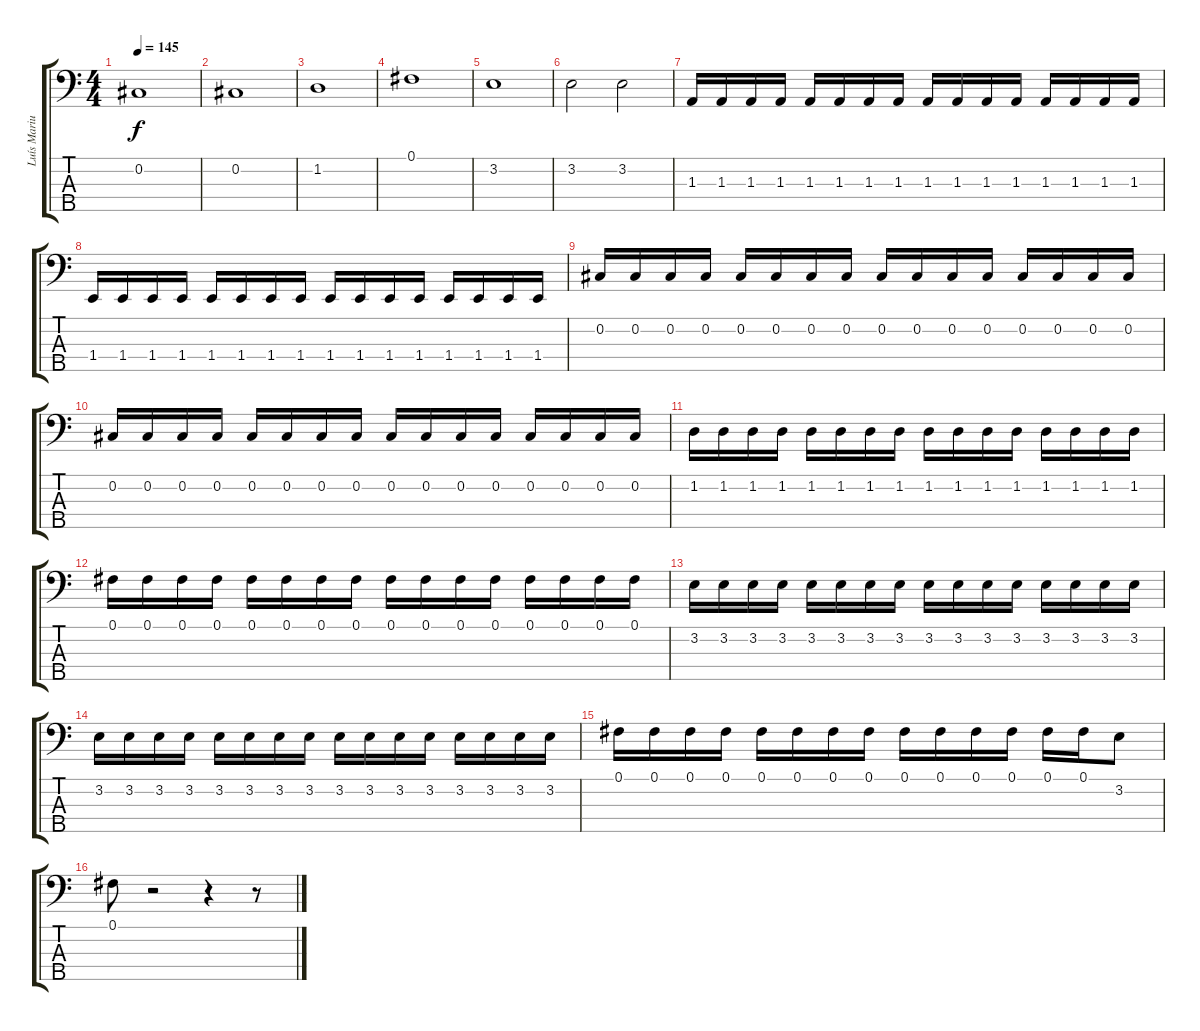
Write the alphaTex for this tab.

\track ("Luís Mariutti" "Luís Mariu") {instrument electricbassfinger}
\staff {score tabs}
\tuning (Gb2 Db2 Ab1 Eb1 Bb0) {hide}
\ts (4 4)
\tempo 145
\clef f4
\ks c
0.2.1{dy f} |
0.2.1 |
1.2.1 |
0.1.1 |
3.2.1 |
3.2.2 3.2.2 |
1.3.16 1.3.16 1.3.16 1.3.16 1.3.16 1.3.16 1.3.16 1.3.16 1.3.16 1.3.16 1.3.16 1.3.16 1.3.16 1.3.16 1.3.16 1.3.16 |
1.4.16 1.4.16 1.4.16 1.4.16 1.4.16 1.4.16 1.4.16 1.4.16 1.4.16 1.4.16 1.4.16 1.4.16 1.4.16 1.4.16 1.4.16 1.4.16 |
0.2.16 0.2.16 0.2.16 0.2.16 0.2.16 0.2.16 0.2.16 0.2.16 0.2.16 0.2.16 0.2.16 0.2.16 0.2.16 0.2.16 0.2.16 0.2.16 |
0.2.16 0.2.16 0.2.16 0.2.16 0.2.16 0.2.16 0.2.16 0.2.16 0.2.16 0.2.16 0.2.16 0.2.16 0.2.16 0.2.16 0.2.16 0.2.16 |
1.2.16 1.2.16 1.2.16 1.2.16 1.2.16 1.2.16 1.2.16 1.2.16 1.2.16 1.2.16 1.2.16 1.2.16 1.2.16 1.2.16 1.2.16 1.2.16 |
0.1.16 0.1.16 0.1.16 0.1.16 0.1.16 0.1.16 0.1.16 0.1.16 0.1.16 0.1.16 0.1.16 0.1.16 0.1.16 0.1.16 0.1.16 0.1.16 |
3.2.16 3.2.16 3.2.16 3.2.16 3.2.16 3.2.16 3.2.16 3.2.16 3.2.16 3.2.16 3.2.16 3.2.16 3.2.16 3.2.16 3.2.16 3.2.16 |
3.2.16 3.2.16 3.2.16 3.2.16 3.2.16 3.2.16 3.2.16 3.2.16 3.2.16 3.2.16 3.2.16 3.2.16 3.2.16 3.2.16 3.2.16 3.2.16 |
0.1.16 0.1.16 0.1.16 0.1.16 0.1.16 0.1.16 0.1.16 0.1.16 0.1.16 0.1.16 0.1.16 0.1.16 0.1.16 0.1.16 3.2.8 |
0.1.8 r.2 r.4 r.8
